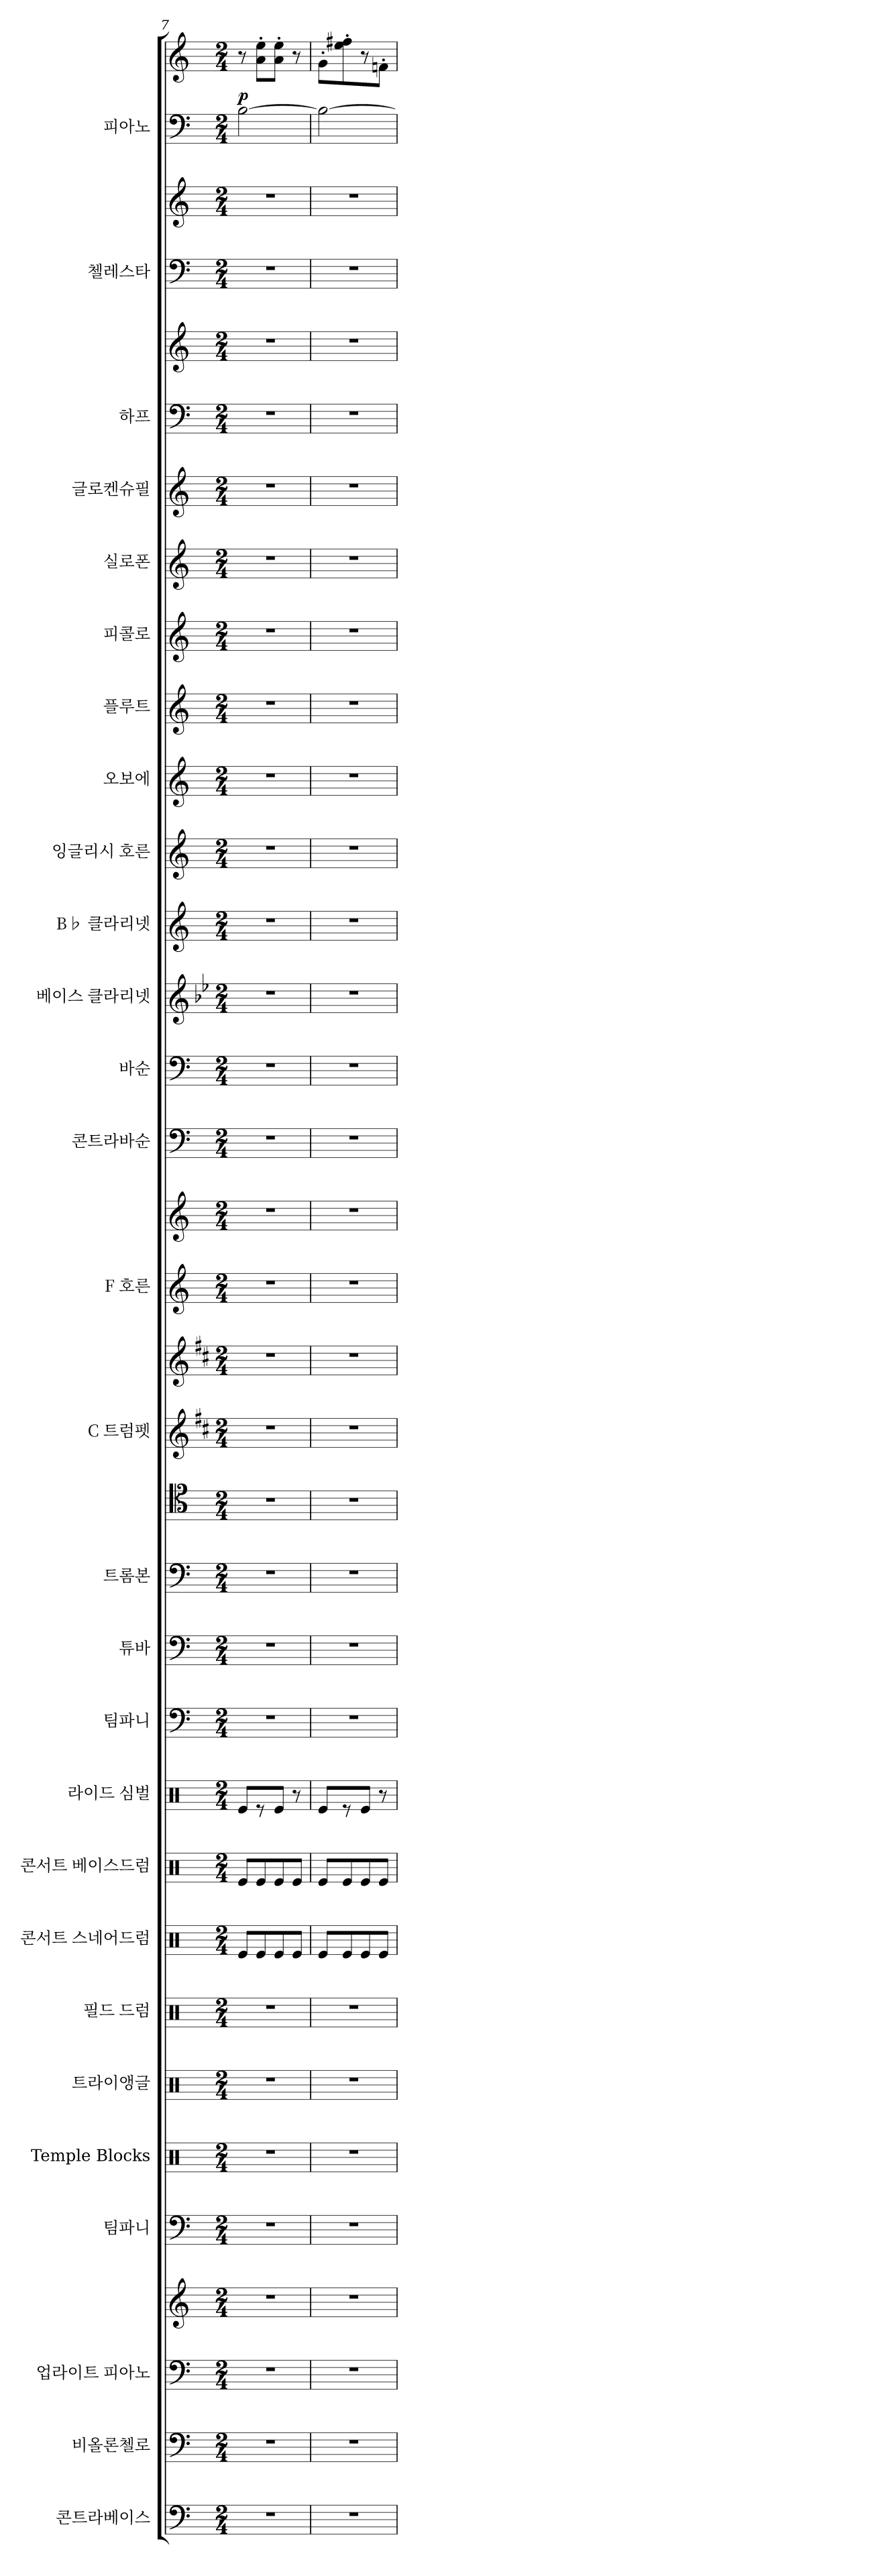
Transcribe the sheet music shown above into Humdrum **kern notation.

**kern	**kern	**kern	**kern	**kern	**kern	**kern	**kern	**kern	**kern	**kern	**kern	**kern	**kern	**kern	**kern	**kern	**kern	**kern	**kern	**kern	**kern	**kern	**kern	**kern	**kern	**kern	**kern	**kern	**kern	**kern	**kern	**kern	**kern	**kern	**dynam
*part28	*part27	*part26	*part26	*part25	*part24	*part23	*part22	*part21	*part20	*part19	*part18	*part17	*part16	*part16	*part15	*part15	*part14	*part14	*part13	*part12	*part11	*part10	*part9	*part8	*part7	*part6	*part5	*part4	*part3	*part3	*part2	*part2	*part1	*part1	*part1
*staff35	*staff34	*staff33	*staff32	*staff31	*staff30	*staff29	*staff28	*staff27	*staff26	*staff25	*staff24	*staff23	*staff22	*staff21	*staff20	*staff19	*staff18	*staff17	*staff16	*staff15	*staff14	*staff13	*staff12	*staff11	*staff10	*staff9	*staff8	*staff7	*staff6	*staff5	*staff4	*staff3	*staff2	*staff1	*staff1/2
*I"콘트라베이스	*I"비올론첼로	*I"업라이트 피아노	*	*I"팀파니	*I"Temple Blocks	*I"트라이앵글	*I"필드 드럼	*I"콘서트 스네어드럼	*I"콘서트 베이스드럼	*I"라이드 심벌	*I"팀파니	*I"튜바	*I"트롬본	*	*I"C 트럼펫	*	*I"F 호른	*	*I"콘트라바순	*I"바순	*I"베이스 클라리넷	*I"B♭ 클라리넷	*I"잉글리시 호른	*I"오보에	*I"플루트	*I"피콜로	*I"실로폰	*I"글로켄슈필	*I"하프	*	*I"첼레스타	*	*I"피아노	*	*
*	*	*	*	*	*I'Tmp. Bl.	*	*	*	*	*	*	*	*	*	*	*	*	*	*	*	*	*	*	*	*	*	*	*	*	*	*	*	*	*	*
*clefF4	*clefF4	*clefF4	*clefG2	*clefF4	*clefX	*clefX	*clefX	*clefX	*clefX	*clefX	*clefF4	*clefF4	*clefF4	*clefC4	*clefG2	*clefG2	*clefG2	*clefG2	*clefF4	*clefF4	*clefG2	*clefG2	*clefG2	*clefG2	*clefG2	*clefG2	*clefG2	*clefG2	*clefF4	*clefG2	*clefF4	*clefG2	*clefF4	*clefG2	*
*ITrd7c12	*	*	*	*	*	*	*	*	*	*	*	*	*	*	*ITrd1c2	*ITrd1c2	*ITrd4c7	*ITrd4c7	*ITrd7c12	*	*ITrd8c14	*ITrd1c2	*ITrd4c7	*	*	*ITrd-7c-12	*ITrd-7c-12	*ITrd-14c-24	*	*	*ITrd-7c-12	*ITrd-7c-12	*	*	*
*k[]	*k[]	*k[]	*k[]	*k[]	*k[]	*k[]	*k[]	*k[]	*k[]	*k[]	*k[]	*k[]	*k[]	*k[]	*k[]	*k[]	*k[b-]	*k[b-]	*k[]	*k[]	*k[b-e-]	*k[b-e-]	*k[b-]	*k[]	*k[]	*k[]	*k[]	*k[]	*k[]	*k[]	*k[]	*k[]	*k[]	*k[]	*
*M2/4	*M2/4	*M2/4	*M2/4	*M2/4	*M2/4	*M2/4	*M2/4	*M2/4	*M2/4	*M2/4	*M2/4	*M2/4	*M2/4	*M2/4	*M2/4	*M2/4	*M2/4	*M2/4	*M2/4	*M2/4	*M2/4	*M2/4	*M2/4	*M2/4	*M2/4	*M2/4	*M2/4	*M2/4	*M2/4	*M2/4	*M2/4	*M2/4	*M2/4	*M2/4	*
=7	=7	=7	=7	=7	=7	=7	=7	=7	=7	=7	=7	=7	=7	=7	=7	=7	=7	=7	=7	=7	=7	=7	=7	=7	=7	=7	=7	=7	=7	=7	=7	=7	=7	=7	=7
!	!	!	!	!	!	!	!	!	!	!	!	!	!	!	!	!	!	!	!	!	!	!	!	!	!	!	!	!	!	!	!	!	!	!	!LO:DY:a=2
2r	2r	2r	2r	2r	2r	2r	2r	8Re/L	8Re/L	8Re/L	2r	2r	2r	2r	2r	2r	2r	2r	2r	2r	2r	2r	2r	2r	2r	2r	2r	2r	2r	2r	2r	2r	[2B\	8r	p
.	.	.	.	.	.	.	.	8Re/	8Re/	8r	.	.	.	.	.	.	.	.	.	.	.	.	.	.	.	.	.	.	.	.	.	.	.	8a\' 8ee\'L	.
.	.	.	.	.	.	.	.	8Re/	8Re/	8Re/J	.	.	.	.	.	.	.	.	.	.	.	.	.	.	.	.	.	.	.	.	.	.	.	8a\' 8ee\'J	.
.	.	.	.	.	.	.	.	8Re/J	8Re/J	8r	.	.	.	.	.	.	.	.	.	.	.	.	.	.	.	.	.	.	.	.	.	.	.	8r	.
=8	=8	=8	=8	=8	=8	=8	=8	=8	=8	=8	=8	=8	=8	=8	=8	=8	=8	=8	=8	=8	=8	=8	=8	=8	=8	=8	=8	=8	=8	=8	=8	=8	=8	=8	=8
2r	2r	2r	2r	2r	2r	2r	2r	8Re/L	8Re/L	8Re/L	2r	2r	2r	2r	2r	2r	2r	2r	2r	2r	2r	2r	2r	2r	2r	2r	2r	2r	2r	2r	2r	2r	2B\_	8g'\L	.
.	.	.	.	.	.	.	.	8Re/	8Re/	8r	.	.	.	.	.	.	.	.	.	.	.	.	.	.	.	.	.	.	.	.	.	.	.	8ee\' 8ff#X\'	.
.	.	.	.	.	.	.	.	8Re/	8Re/	8Re/J	.	.	.	.	.	.	.	.	.	.	.	.	.	.	.	.	.	.	.	.	.	.	.	8r	.
.	.	.	.	.	.	.	.	8Re/J	8Re/J	8r	.	.	.	.	.	.	.	.	.	.	.	.	.	.	.	.	.	.	.	.	.	.	.	8fn'\J	.
=	=	=	=	=	=	=	=	=	=	=	=	=	=	=	=	=	=	=	=	=	=	=	=	=	=	=	=	=	=	=	=	=	=	=	=
*-	*-	*-	*-	*-	*-	*-	*-	*-	*-	*-	*-	*-	*-	*-	*-	*-	*-	*-	*-	*-	*-	*-	*-	*-	*-	*-	*-	*-	*-	*-	*-	*-	*-	*-	*-
